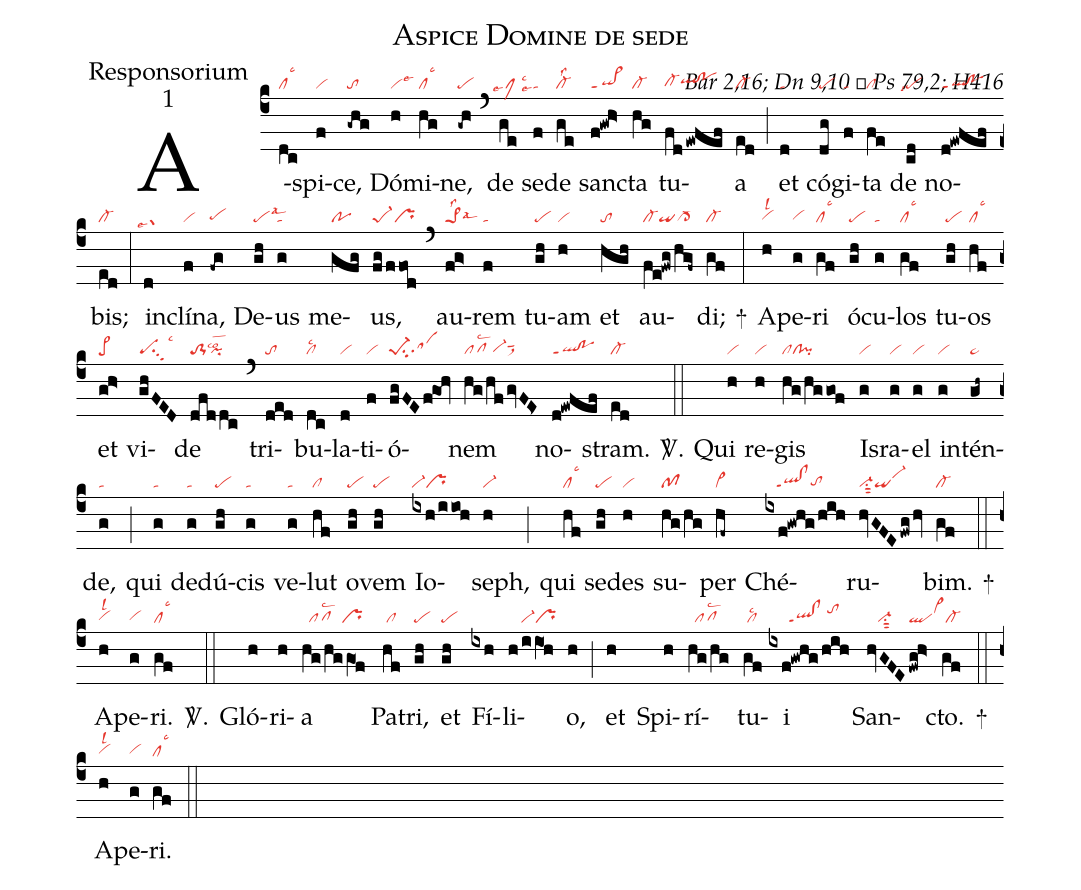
name:Aspice Domine de sede;
office-part:Responsorium;
mode:1;
commentary:Bar 2,16; Dn 9,10 ꝟ Ps 79,2; H416;
nabc-lines:1;
%%
(c4)
A(dc|cllsc3)spi(f|vi)ce,(-ghg|to) Dó(h|vilse3)mi(hg|cllsc3)ne,(-gh|pe) (`)
de(ge|``clMlse4lse6lsc3) se(f|ta)de(ge|cl-lss2) san(f!gwh>|qi>ppt1)cta(hg|cl-) tu(fdewfef|cl-hgqlhh!pohh)a(ed|cl-) (;)
et(d|ta) có(dg|pe)gi(f|ta)ta(fe|cl) de(cd|``pelsi7) no(d!ewfef|ql!poppt1)bis;(ed|cl-) (:)
in(d|``grlse7)clí(f|vi)na,(-fg|pehg) De(gh|pelsal3)us(g|ta) me(gfg|po)us,(fg/ffod|pe-1pr) (`)
au(fg>|pe>1lss2lsal6)rem(f|ta) tu(gh|pe)am(h|vi) et(hgh|to) au(fe!fwg/hgf~|cl-qicl->)di;(gf|cl-) +(:)
A(h|vihglsl2)pe(g|vihg)ri(gf|cllsc3) ó(gh|pe)cu(g|ta)los(gf|cllsc3) tu(gh|pe)os(hf|cllsc3) et(gh>|pe>) vi(ghFED|pesu3lsc3)de(dfd/dc|to-1pilsco2) (`)
tri(ded|to)bu(dc|cllsc2)la(d|vi)ti(f|vi)ó(fgFEfgOh|pe-1su2sahg)nem(hg/hfgvFE>|pflsc2vi-hgsut1sux1) no(d!ewfef|ql!poppt1)stram.(ed|cl-) <sp>V/</sp>.(::)
Qui(h|vi) re(h|vi)gis(hg/hggof|clcl!pi) Is(g|vi)ra(g|vi)el(g|vi) in(g|vi)tén(gh~|ta>)de,(g|ta) (;)
qui(g|ta) de(g|ta)dú(gh|pe)cis(g|ta) ve(g|ta)lut(hf|cl) o(gh|pe)vem(gh|pe) Io(ixh/iioh|vi-pr)seph,(h|vi-) (;)
qui(hf|cllsc3) se(gh|pe)des(h|vi) su(hg/hg|pf)per(hf~|vi>) Ché(ixf!gwhg/hih|///ql!clppt1tohg)ru(hvGFEfwghv|vi-su1sut2qivi-hj)bim.(gf|cl-) +(::)
A(h|vihglsl2)pe(g|vihg)ri.(gf|cllsc3) <sp>V/</sp>.(::)
Gló(h)ri(h)a(hg/hg/gO1f|//pflsc2/pr) Pa(hf|/cl)tri,(gh|pe) et(gh|pe) Fí(ixh)li(h/iiO1h|////vi-pr)o,(h) (;)
et(h) Spi(h)rí(hg/hg|//pflsc2)tu(gf|/cllsc2)i(ixf!gwhg/hih|//////ql!clppt1/tohj) San(hvGFE|///vi-su1sut2|fwg!h>|qlvi>hj)cto.(gf|/cl-) +(::)
A(h|vihglsl2)pe(g|vihg)ri.(gf|cllsc3) (::)
